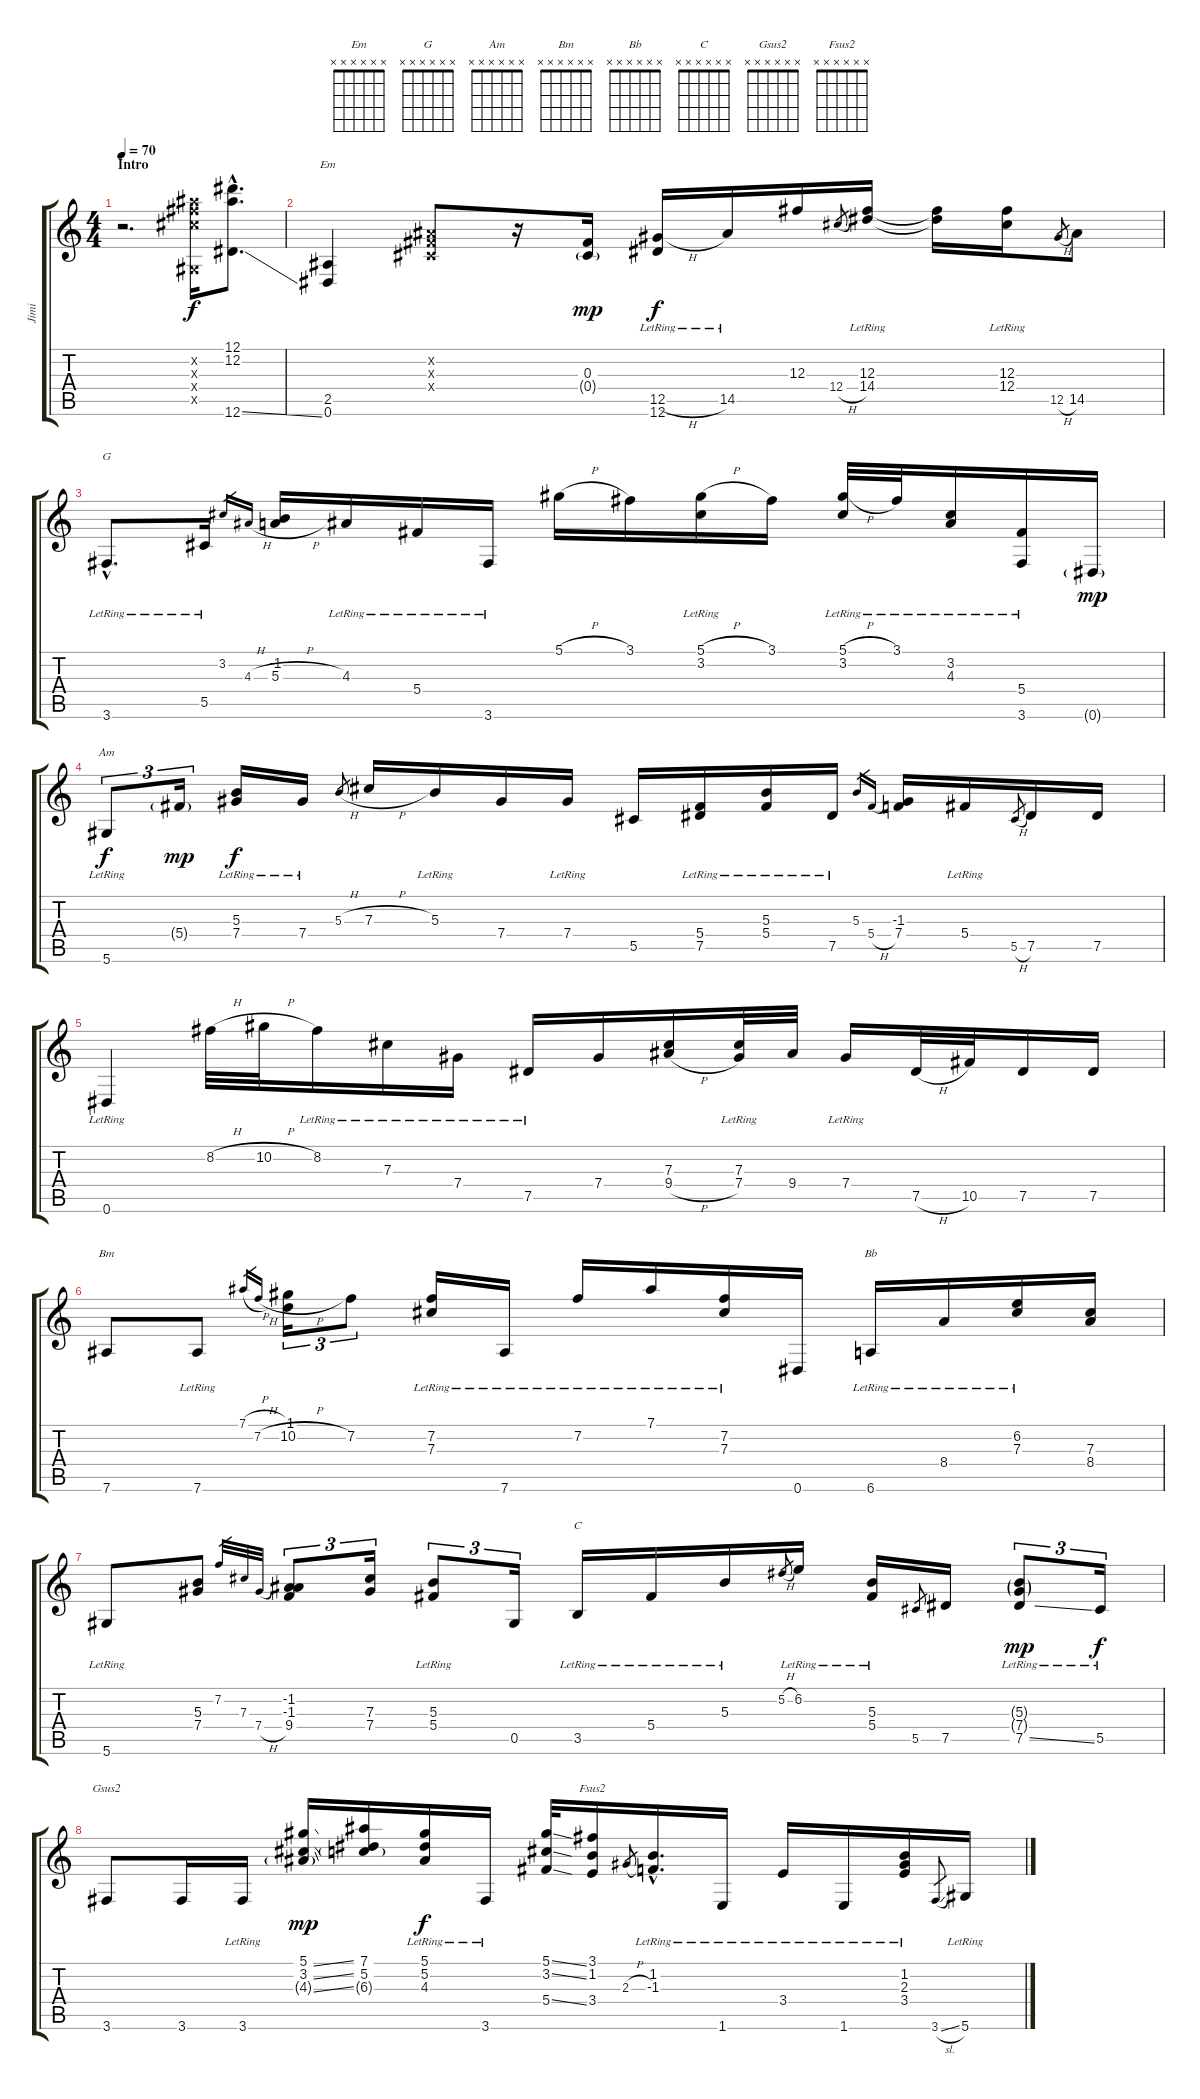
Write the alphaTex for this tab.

\track ("Jimi" "Jimi") {instrument electricguitarjazz}
\staff {score tabs}
\tuning (Eb4 Bb3 Gb3 Db3 Ab2 Eb2) {hide}
\chord ("Em" x x x x x x)
\chord ("G" x x x x x x)
\chord ("Am" x x x x x x)
\chord ("Bm" x x x x x x)
\chord ("Bb" x x x x x x)
\chord ("C" x x x x x x)
\chord ("Gsus2" x x x x x x)
\chord ("Fsus2" x x x x x x)
\ts (4 4)
\section ("" "Intro")
\tempo 70
\clef g2
\ks c
r.2{d dy f instrument electricguitarjazz} (12.2{x} 12.3{x} 12.4{x} 0.5{x}).16 (12.1{hac} 12.2{hac} 12.6{ss hac}).8{d} |
(2.5 0.6).4{ch "Em"} (0.2{x} 0.3{x} 0.4{x}).8 r.16 (0.3 0.4{g}).16{dy mp} (12.5{h} 12.6{lr}).16{dy f} 14.5{lr}.16 12.3.16 12.4{h}.8{gr} (12.3{lr} 14.4{lr}).16 (12.3{t} 14.4{t}).16 (12.3{lr} 12.4{lr}).16 12.5{h}.8{gr} 14.5.8 |
3.6{hac lr}.8{d ch "G"} 5.5{lr}.16 3.2.16{gr} 4.3{h}.16{gr} (-1.2 5.3{h}).16 4.3{lr}.16 5.4{lr}.16 3.6{lr}.16 5.1{h}.16 3.1.16 (5.1{h} 3.2{lr}).16 3.1.16 (5.1{h} 3.2{lr}).32 3.1{lr}.32 (3.2{lr} 4.3{lr}).16 (5.4{lr} 3.6).16 0.6{g}.16{dy mp} |
5.6{lr}.8{tu (3 2) ch "Am" dy f} 5.4{g}.16{tu (3 2) dy mp} (5.3{lr} 7.4).16{dy f} 7.4{lr}.16 5.3{h}.8{gr} 7.3{h}.16 5.3{lr}.16 7.4.16 7.4{lr}.16 5.5.16 (5.4 7.5{lr}).16 (5.3{lr} 5.4{lr}).16 7.5{lr}.16 5.3.16{gr} 5.4{h}.16{gr} (-1.3 7.4).16 5.4{lr}.16 5.5{h}.8{gr} 7.5.16 7.5.16 |
0.6{lr}.4 8.2{h}.32 10.2{h}.32 8.2{lr}.16 7.3{lr}.16 7.4{lr}.16 7.5{lr}.16 7.4.16 (7.3 9.4{h}).16 (7.3{lr} 7.4).32 9.4.32 7.4{lr}.16 7.5{h}.32 10.5.32 7.5.16 7.5.16 |
7.6.8{ch "Bm"} 7.6{lr}.8 7.1{h}.16{gr} 7.2{h}.16{gr} (-1.1 10.2{h}).16{tu (3 2)} 7.2.8{tu (3 2)} (7.2{lr} 7.3{lr}).16 7.6{lr}.16 7.2{lr}.16 7.1{lr}.16 (7.2{lr} 7.3{lr}).16 0.6.16 6.6{lr}.16{ch "Bb"} 8.4{lr}.16 (6.2{lr} 7.3).16 (7.3 8.4).16 |
5.6{lr}.8 (5.3 7.4).8 7.2.32{gr} 7.3.32{gr} 7.4{h}.32{gr} (-1.2 -1.3 9.4).8{tu (3 2)} (7.3 7.4).16{tu (3 2)} (5.3{lr} 5.4{lr}).8{tu (3 2)} 0.5.16{tu (3 2)} 3.5{lr}.16{ch "C"} 5.4{lr}.16 5.3{lr}.16 5.2{h}.8{gr} 6.2{lr}.16 (5.3{lr} 5.4{lr}).16 5.5.8{gr} 7.5.16 (5.3{g lr} 7.4{g lr} 7.5{ss}).8{tu (3 2) dy mp} 5.5{lr}.16{tu (3 2) dy f} |
3.6.8{ch "Gsus2"} 3.6.16 3.6{lr}.16 (5.1{ss} 3.2{ss} 4.3{ss g}).16{dy mp} (7.1 5.2 6.3{g}).16 (5.1{lr} 5.2{lr} 4.3{lr}).16{dy f} 3.6{lr}.16 (5.1{ss} 3.2{ss} 5.4{ss}).32 (3.1 1.2 3.4).16{ch "Fsus2"} 2.3{h}.8{gr} (1.2{hac lr} -1.3{hac}).16{d} 1.6{lr}.16 3.4{lr}.16 1.6{lr}.16 (1.2{lr} 2.3{lr} 3.4{lr}).16 3.6{sl}.8{gr} 5.6{lr}.16
